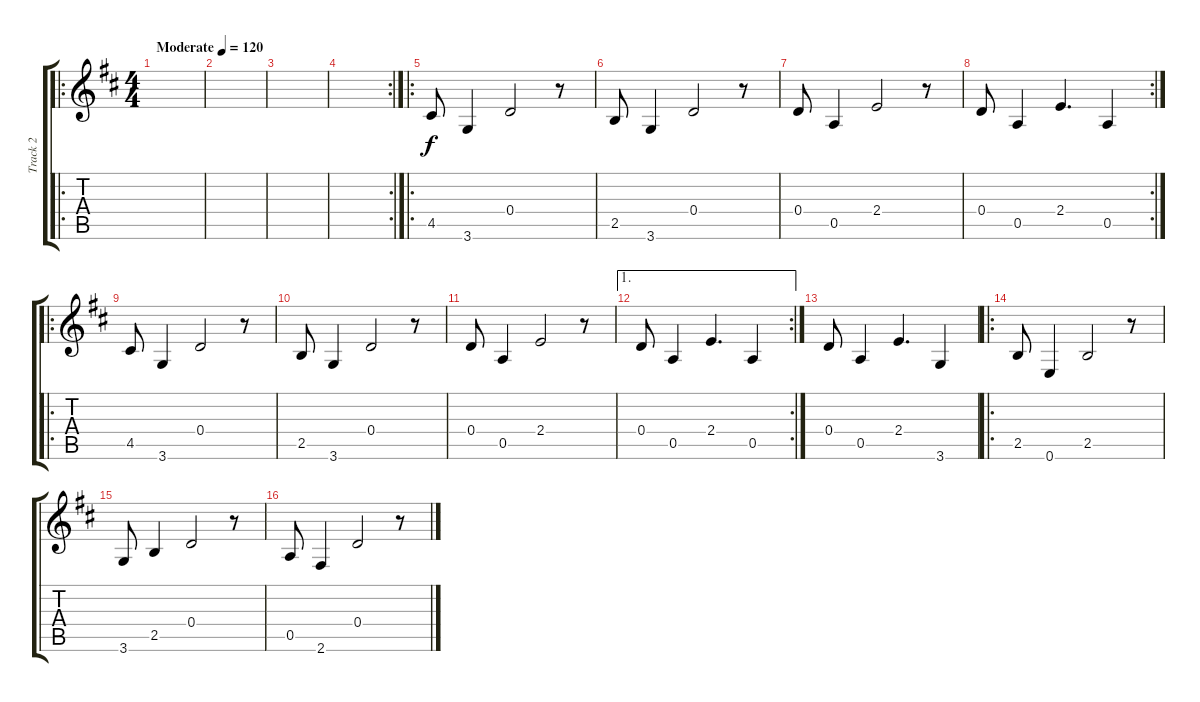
\track ("Track 2" "Track 2") {instrument acousticguitarnylon}
\staff {score tabs}
\tuning (E4 B3 G3 D3 A2 E2) {hide}
\ro
\ts (4 4)
\tempo (120 "Moderate")
\clef g2
\ks d
|
|
|
\rc 2
|
\ro
4.5.8 3.6.4 0.4.2 r.8 |
2.5.8 3.6.4 0.4.2 r.8 |
0.4.8 0.5.4 2.4.2 r.8 |
\rc 2
0.4.8 0.5.4 2.4.4{d} 0.5.4 |
\ro
4.5.8 3.6.4 0.4.2 r.8 |
2.5.8 3.6.4 0.4.2 r.8 |
0.4.8 0.5.4 2.4.2 r.8 |
\ae 1
\rc 2
0.4.8 0.5.4 2.4.4{d} 0.5.4 |
0.4.8 0.5.4 2.4.4{d} 3.6.4 |
\ro
2.5.8 0.6.4 2.5.2 r.8 |
3.6.8 2.5.4 0.4.2 r.8 |
0.5.8 2.6.4 0.4.2 r.8
